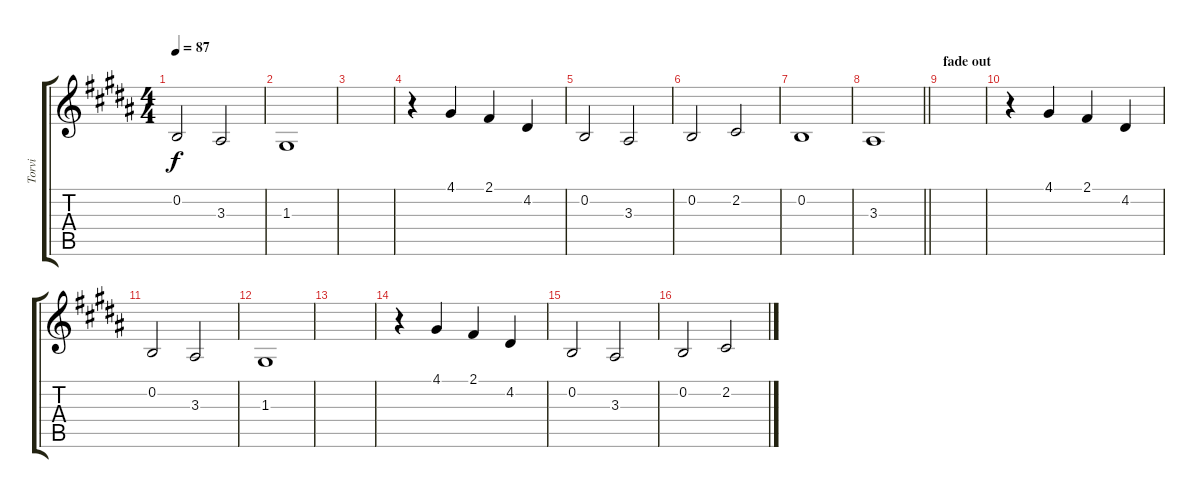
\track ("Torvi" "Torvi") {instrument synthbrass2}
\staff {score tabs}
\tuning (E4 B3 G3 D3 A2 E2) {hide}
\ts (4 4)
\tempo 87
\clef g2
\ks g#minor
0.2.2{dy f} 3.3.2 |
1.3.1 |
|
r.4 4.1.4 2.1.4 4.2.4 |
0.2.2 3.3.2 |
0.2.2 2.2.2 |
0.2.1 |
\barLineRight lightlight
3.3.1 |
\section ("" "fade out")
|
r.4 4.1.4 2.1.4 4.2.4 |
0.2.2 3.3.2 |
1.3.1 |
|
r.4 4.1.4 2.1.4 4.2.4 |
0.2.2 3.3.2 |
0.2.2 2.2.2
